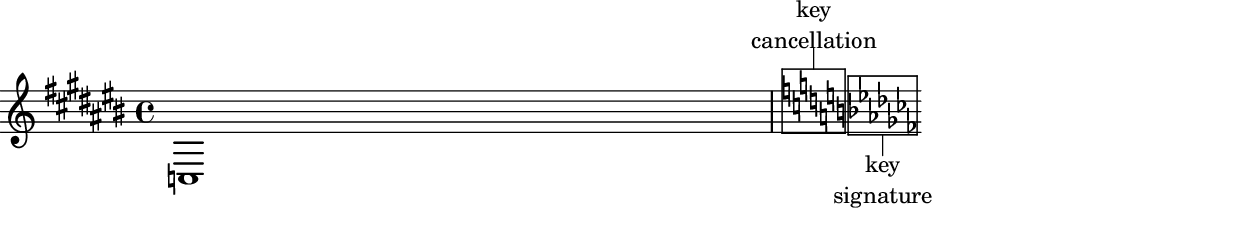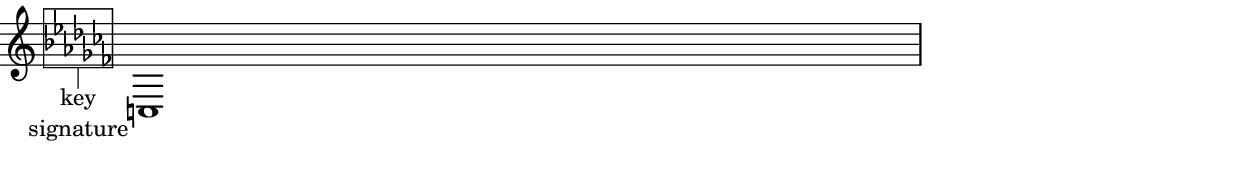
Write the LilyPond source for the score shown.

%% Generated by lilypond-book
%% Options: [exampleindent=10.16\mm,indent=0\mm,line-width=160\mm,paper-height=845.047\pt,paper-width=597.508\pt,papersize='(cons (* 597.508 pt) (* 845.047 pt))]
\include "lilypond-book-preamble.ly"


% ****************************************************************
% Start cut-&-pastable-section
% ****************************************************************

#(ly:set-option 'eps-box-padding 3.000000)



\paper {
  #(set-paper-size '(cons (* 597.508 pt) (* 845.047 pt)))
  indent = 0\mm
  line-width = 160\mm
  % offset the left padding, also add 1mm as lilypond creates cropped
  % images with a little space on the right
  line-width = #(- line-width (* mm  3.000000) (* mm 1))
}

\layout {
  
}




% ****************************************************************
% ly snippet:
% ****************************************************************
\sourcefilename "/lilypond-2.25.21/input/regression/balloon-breakable.ly"
\sourcefileline 0
\version "2.23.4"

\header {
  texidoc = "Balloons on breakable items are visible if and only
if the item they annotate is visible."
}

\new Staff \with {
  \consists Balloon_engraver
}
{
  \key cis \major
  c1
  \balloonGrobText
    KeyCancellation
    #'(0 . 2)
    \markup \center-column { key cancellation }
  \balloonGrobText
    KeySignature
    #'(0 . -2)
    \markup \center-column { key signature }
  \key ces \major
  \break
  c1
}



% ****************************************************************
% end ly snippet
% ****************************************************************
